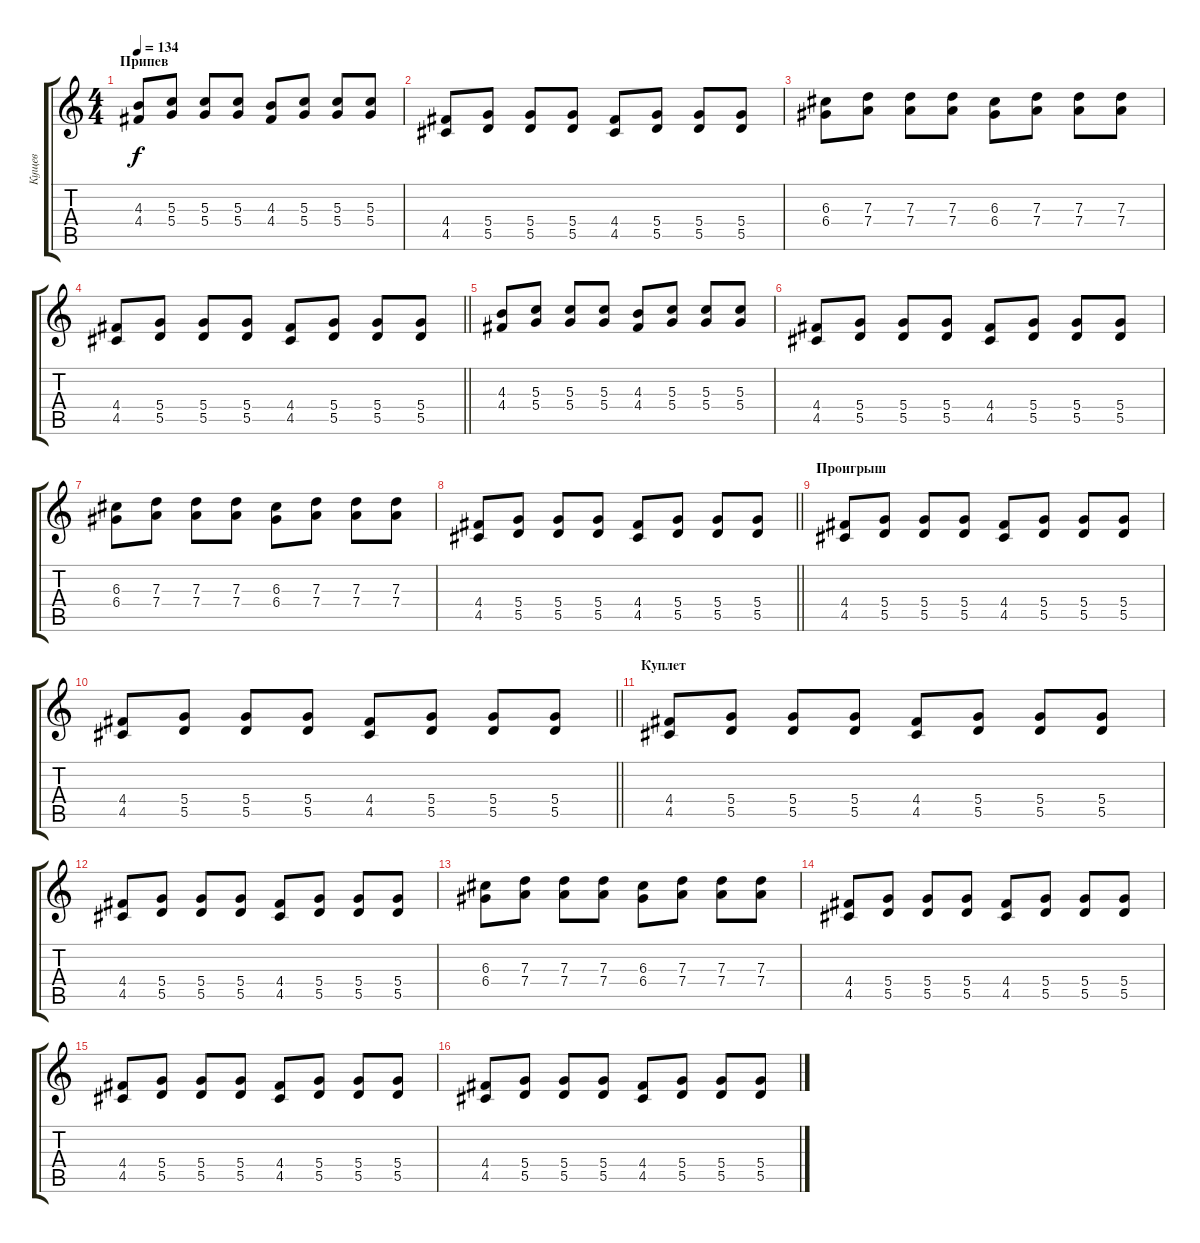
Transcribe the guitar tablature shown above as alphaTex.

\track ("Кущев" "Кущев") {instrument distortionguitar}
\staff {score tabs}
\tuning (E4 B3 G3 D3 A2 E2) {hide}
\ts (4 4)
\section ("" "Припев")
\tempo 134
\clef g2
\ks c
(4.3 4.4).8{dy f} (5.3 5.4).8 (5.3 5.4).8 (5.3 5.4).8 (4.3 4.4).8 (5.3 5.4).8 (5.3 5.4).8 (5.3 5.4).8 |
(4.4 4.5).8 (5.4 5.5).8 (5.4 5.5).8 (5.4 5.5).8 (4.4 4.5).8 (5.4 5.5).8 (5.4 5.5).8 (5.4 5.5).8 |
(6.3 6.4).8 (7.3 7.4).8 (7.3 7.4).8 (7.3 7.4).8 (6.3 6.4).8 (7.3 7.4).8 (7.3 7.4).8 (7.3 7.4).8 |
\barLineRight lightlight
(4.4 4.5).8 (5.4 5.5).8 (5.4 5.5).8 (5.4 5.5).8 (4.4 4.5).8 (5.4 5.5).8 (5.4 5.5).8 (5.4 5.5).8 |
(4.3 4.4).8 (5.3 5.4).8 (5.3 5.4).8 (5.3 5.4).8 (4.3 4.4).8 (5.3 5.4).8 (5.3 5.4).8 (5.3 5.4).8 |
(4.4 4.5).8 (5.4 5.5).8 (5.4 5.5).8 (5.4 5.5).8 (4.4 4.5).8 (5.4 5.5).8 (5.4 5.5).8 (5.4 5.5).8 |
(6.3 6.4).8 (7.3 7.4).8 (7.3 7.4).8 (7.3 7.4).8 (6.3 6.4).8 (7.3 7.4).8 (7.3 7.4).8 (7.3 7.4).8 |
\barLineRight lightlight
(4.4 4.5).8 (5.4 5.5).8 (5.4 5.5).8 (5.4 5.5).8 (4.4 4.5).8 (5.4 5.5).8 (5.4 5.5).8 (5.4 5.5).8 |
\section ("" "Проигрыш")
(4.4 4.5).8 (5.4 5.5).8 (5.4 5.5).8 (5.4 5.5).8 (4.4 4.5).8 (5.4 5.5).8 (5.4 5.5).8 (5.4 5.5).8 |
\barLineRight lightlight
(4.4 4.5).8 (5.4 5.5).8 (5.4 5.5).8 (5.4 5.5).8 (4.4 4.5).8 (5.4 5.5).8 (5.4 5.5).8 (5.4 5.5).8 |
\section ("" "Куплет")
(4.4 4.5).8 (5.4 5.5).8 (5.4 5.5).8 (5.4 5.5).8 (4.4 4.5).8 (5.4 5.5).8 (5.4 5.5).8 (5.4 5.5).8 |
(4.4 4.5).8 (5.4 5.5).8 (5.4 5.5).8 (5.4 5.5).8 (4.4 4.5).8 (5.4 5.5).8 (5.4 5.5).8 (5.4 5.5).8 |
(6.3 6.4).8 (7.3 7.4).8 (7.3 7.4).8 (7.3 7.4).8 (6.3 6.4).8 (7.3 7.4).8 (7.3 7.4).8 (7.3 7.4).8 |
(4.4 4.5).8 (5.4 5.5).8 (5.4 5.5).8 (5.4 5.5).8 (4.4 4.5).8 (5.4 5.5).8 (5.4 5.5).8 (5.4 5.5).8 |
(4.4 4.5).8 (5.4 5.5).8 (5.4 5.5).8 (5.4 5.5).8 (4.4 4.5).8 (5.4 5.5).8 (5.4 5.5).8 (5.4 5.5).8 |
(4.4 4.5).8 (5.4 5.5).8 (5.4 5.5).8 (5.4 5.5).8 (4.4 4.5).8 (5.4 5.5).8 (5.4 5.5).8 (5.4 5.5).8
